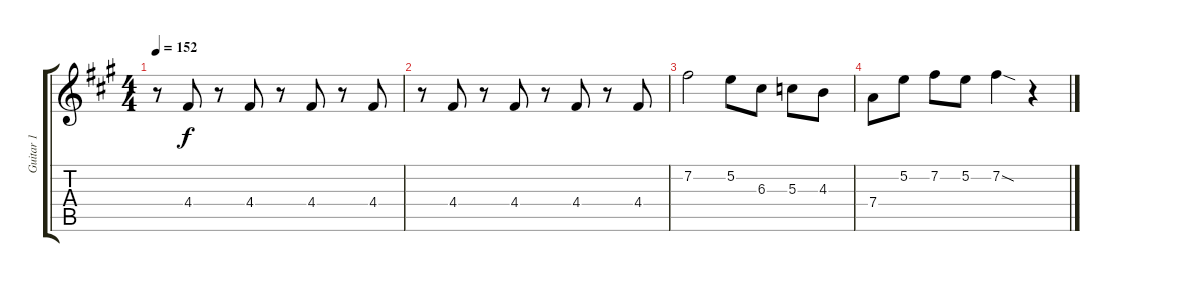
\track ("Guitar 1" "Guitar 1") {instrument overdrivenguitar}
\staff {score tabs}
\tuning (E4 B3 G3 D3 A2 E2) {hide}
\ts (4 4)
\tempo 152
\clef g2
\ks f#minor
r.8{dy f} 4.4.8 r.8 4.4.8 r.8 4.4.8 r.8 4.4.8 |
r.8 4.4.8 r.8 4.4.8 r.8 4.4.8 r.8 4.4.8 |
7.2.2 5.2.8 6.3.8 5.3.8 4.3.8 |
7.4.8 5.2.8 7.2.8 5.2.8 7.2{sod}.4 r.4
